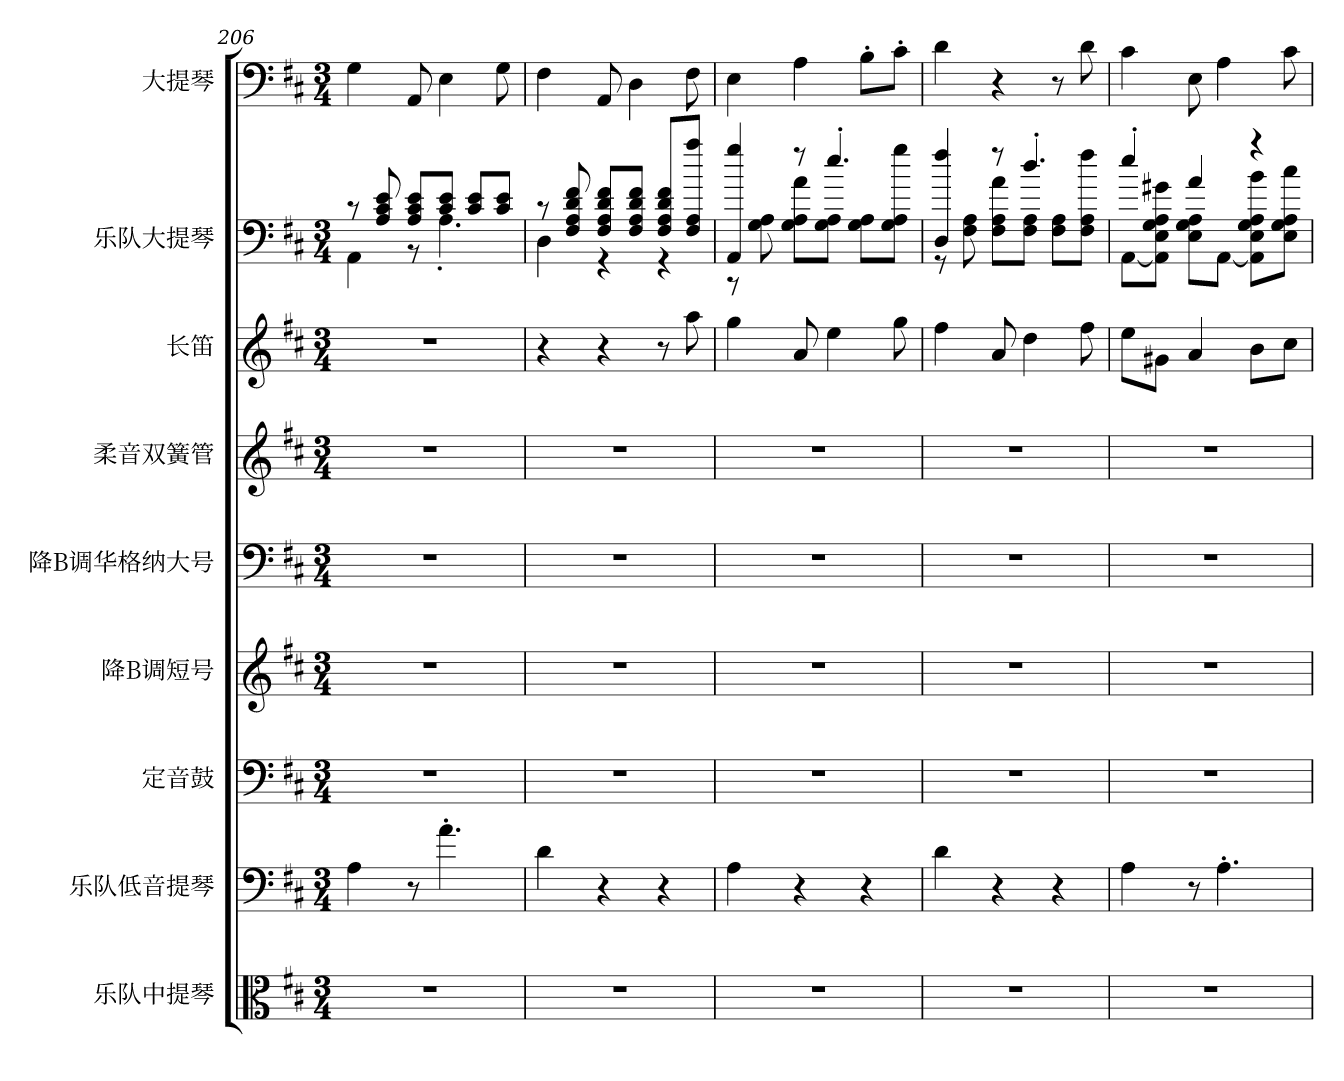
**kern	**kern	**kern	**kern	**kern	**kern	**kern	**kern	**kern
*part9	*part8	*part7	*part6	*part5	*part4	*part3	*part2	*part1
*staff9	*staff8	*staff7	*staff6	*staff5	*staff4	*staff3	*staff2	*staff1
*I"乐队中提琴	*I"乐队低音提琴	*I"定音鼓	*I"降B调短号	*I"降B调华格纳大号	*I"柔音双簧管	*I"长笛	*I"乐队大提琴	*I"大提琴
!!LO:PB:g=z
*clefC3	*clefF4	*clefF4	*clefG2	*clefF4	*clefG2	*clefG2	*clefF4	*clefF4
*	*ITrd7c12	*	*ITrd1c2	*ITrd1c2	*ITrd2c3	*	*	*
*k[f#c#]	*k[f#c#]	*k[f#c#]	*k[]	*k[]	*k[f#c#g#d#a#]	*k[f#c#]	*k[f#c#]	*k[f#c#]
*M3/4	*M3/4	*M3/4	*M3/4	*M3/4	*M3/4	*M3/4	*M3/4	*M3/4
=206	=206	=206	=206	=206	=206	=206	=206	=206
*	*	*	*	*	*	*	*^	*
2.r	4AA\	2.r	2.r	2.r	2.r	2.r	8r	4AA\	4G\
.	.	.	.	.	.	.	8A/ 8c#/ 8e/	.	.
.	8r	.	.	.	.	.	8A/ 8c#/ 8e/L	8r	8AA/
.	4.A'\	.	.	.	.	.	8c#/ 8e/J	4.A'\	4E\
.	.	.	.	.	.	.	8c#/ 8e/L	.	.
.	.	.	.	.	.	.	8c#/ 8e/J	.	8G\
=207	=207	=207	=207	=207	=207	=207	=207	=207	=207
2.r	4D\	2.r	2.r	2.r	2.r	4r	8r	4D\	4F#\
.	.	.	.	.	.	.	8F#/ 8A/ 8d/ 8f#/	.	.
.	4r	.	.	.	.	4r	8F#/ 8A/ 8d/ 8f#/L	4r	8AA/
.	.	.	.	.	.	.	8F#/ 8A/ 8d/ 8f#/J	.	4D\
.	4r	.	.	.	.	8r	8F#/ 8A/ 8d/ 8f#/L	4r	.
.	.	.	.	.	.	8aa\	8F#/ 8A/ 8aa/J	.	8F#\
=208	=208	=208	=208	=208	=208	=208	=208	=208	=208
2.r	4AA\	2.r	2.r	2.r	2.r	4gg\	4AA/ 4gg/	8r	4E\
.	.	.	.	.	.	.	.	8G\ 8A\	.
.	4r	.	.	.	.	8a/	8r	8G\ 8A\ 8a\L	4A\
.	.	.	.	.	.	4ee\	4.ee'/	8G\ 8A\J	.
.	4r	.	.	.	.	.	.	8G\ 8A\L	8B'\L
.	.	.	.	.	.	8gg\	.	8G\ 8A\ 8gg\J	8c#'\J
=209	=209	=209	=209	=209	=209	=209	=209	=209	=209
2.r	4D\	2.r	2.r	2.r	2.r	4ff#\	4D/ 4ff#/	8r	4d\
.	.	.	.	.	.	.	.	8F#\ 8A\	.
.	4r	.	.	.	.	8a/	8r	8F#\ 8A\ 8a\L	4r
.	.	.	.	.	.	4dd\	4.dd'/	8F#\ 8A\J	.
.	4r	.	.	.	.	.	.	8F#\ 8A\L	8r
.	.	.	.	.	.	8ff#\	.	8F#\ 8A\ 8ff#\J	8d\
!!LO:PB:g=z
=210	=210	=210	=210	=210	=210	=210	=210	=210	=210
2.r	4AA\	2.r	2.r	2.r	2.r	8ee\L	4ee'/	[8AA\L	4c#\
.	.	.	.	.	.	8g#X\J	.	8AA\] 8E\ 8G\ 8A\ 8g#X\J	.
.	8r	.	.	.	.	4a/	4a/	8E\ 8G\ 8A\L	8E\
.	4.AA'\	.	.	.	.	.	.	[8AA\J	4A\
.	.	.	.	.	.	8b\L	4r	8AA\] 8E\ 8G\ 8A\ 8b\L	.
.	.	.	.	.	.	8cc#\J	.	8E\ 8G\ 8A\ 8cc#\J	8c#\
*	*	*	*	*	*	*	*v	*v	*
=	=	=	=	=	=	=	=	=
*-	*-	*-	*-	*-	*-	*-	*-	*-
